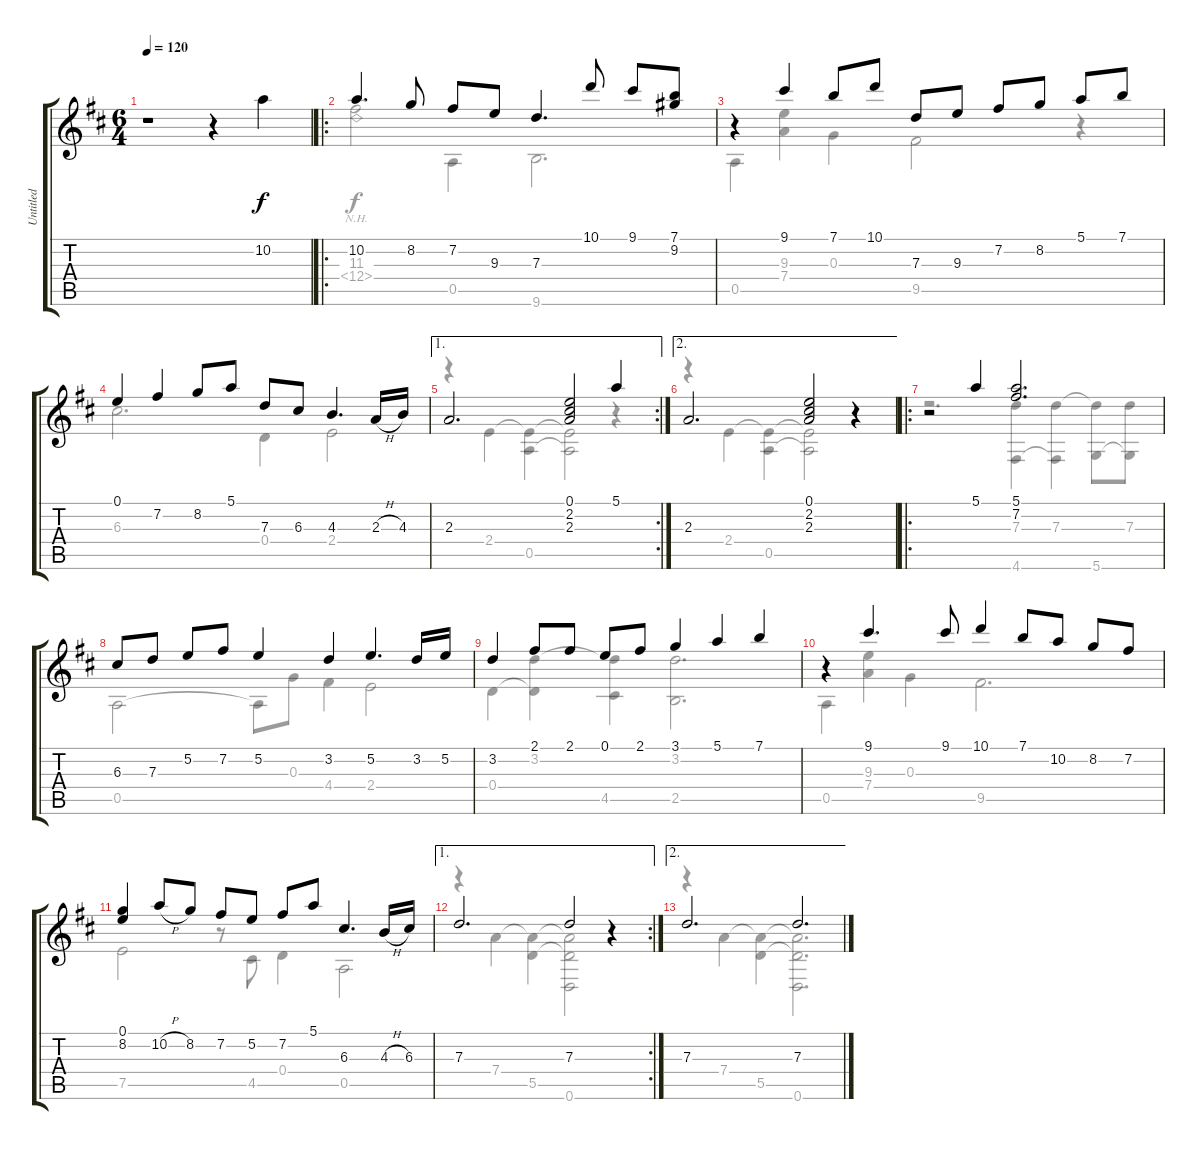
\track ("Untitled" "Untitled") {instrument acousticguitarnylon}
\staff {score tabs}
\tuning (E4 B3 G3 D3 A2 D2) {hide}
\voice
\ts (6 4)
\tempo 120
\clef g2
\ks d
r.1{dy f instrument acousticguitarnylon} r.4 10.2.4 |
\ro
10.2.4{d} 8.2.8 7.2.8 9.3.8 7.3.4{d} 10.1.8 9.1.8 (7.1 9.2).8 |
r.4 9.1.4 7.1.8 10.1.8 7.3.8 9.3.8 7.2.8 8.2.8 5.1.8 7.1.8 |
0.1.4 7.2.4 8.2.8 5.1.8 7.3.8 6.3.8 4.3.4{d} 2.3{h}.16 4.3.16 |
\ae 1
\rc 2
2.3.2{d} (0.1 2.2 2.3).2 5.1.4 |
\ae 2
2.3.2{d} (0.1 2.2 2.3).2 r.4 |
\ro
r.2 5.1.4 (5.1 7.2).2{d} |
6.3.8 7.3.8 5.2.8 7.2.8 5.2.4 3.2.4 5.2.4{d} 3.2.16 5.2.16 |
3.2.4 2.1.8 2.1.8 0.1.8 2.1.8 3.1.4 5.1.4 7.1.4 |
r.4 9.1.4{d} 9.1.8 10.1.4 7.1.8 10.2.8 8.2.8 7.2.8 |
(0.1 8.2).4 10.2{h}.8 8.2.8 7.2.8 5.2.8 7.2.8 5.1.8 6.3.4{d} 4.3{h}.16 6.3.16 |
\ae 1
\rc 2
7.3.2{d} 7.3.2 r.4 |
\ae 2
7.3.2{d} 7.3.2{d}
\voice
\clef g2
\ottava regular
\simile none
\ks d
|
(11.3 12.4{nh}).2 0.5.4 9.6.2{d} |
0.5.4 (9.3 7.4).4 0.3.4 9.5.2 r.4 |
6.3.2{d} 0.4.4 2.4.2 |
r.4 2.4.4 (2.4{t} 0.5).4 (2.4{t} 0.5{t}).2 r.4 |
r.4 2.4.4 (2.4{t} 0.5).4 (2.4{t} 0.5{t}).2 r.4 |
r.2{d} (7.3 4.6).4 (7.3 4.6{t}).4 (7.3{t} 5.6).8 (7.3 5.6{t}).8 |
0.5.2 0.5{t}.8 0.3.8 4.4.4 2.4.2 |
0.4.4 (3.2 0.4{t}).4 (3.2{t} 4.5).4 (3.2 2.5).2{d} |
0.5.4 (9.3 7.4).4 0.3.4 9.5.2{d} |
7.5.2 r.8 4.5.8 0.4.4 0.5.2 |
r.4 7.4.4 (7.4{t} 5.5).4 (7.4{t} 5.5{t} 0.6).2 r.4 |
r.4 7.4.4 (7.4{t} 5.5).4 (7.4{t} 5.5{t} 0.6).2{d}
